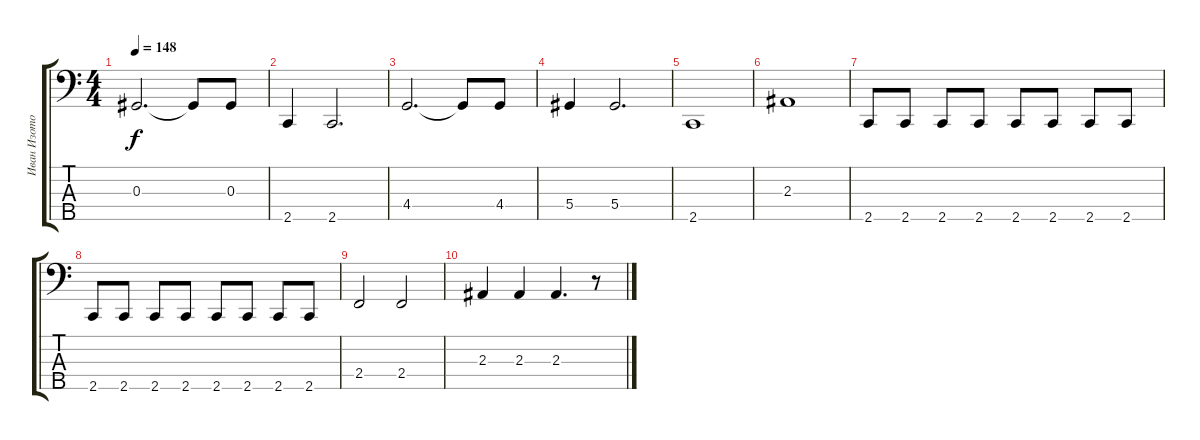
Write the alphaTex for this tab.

\track ("Иван Изотов" "Иван Изото") {instrument electricbassfinger}
\staff {score tabs}
\tuning (Gb2 Db2 Ab1 Eb1 Bb0) {hide}
\ts (4 4)
\tempo 148
\clef f4
\ks c
0.3.2{d dy f} 0.3{t}.8 0.3.8 |
2.5.4 2.5.2{d} |
4.4.2{d} 4.4{t}.8 4.4.8 |
5.4.4 5.4.2{d} |
2.5.1 |
2.3.1 |
2.5.8 2.5.8 2.5.8 2.5.8 2.5.8 2.5.8 2.5.8 2.5.8 |
2.5.8 2.5.8 2.5.8 2.5.8 2.5.8 2.5.8 2.5.8 2.5.8 |
2.4.2 2.4.2 |
2.3.4 2.3.4 2.3.4{d} r.8
